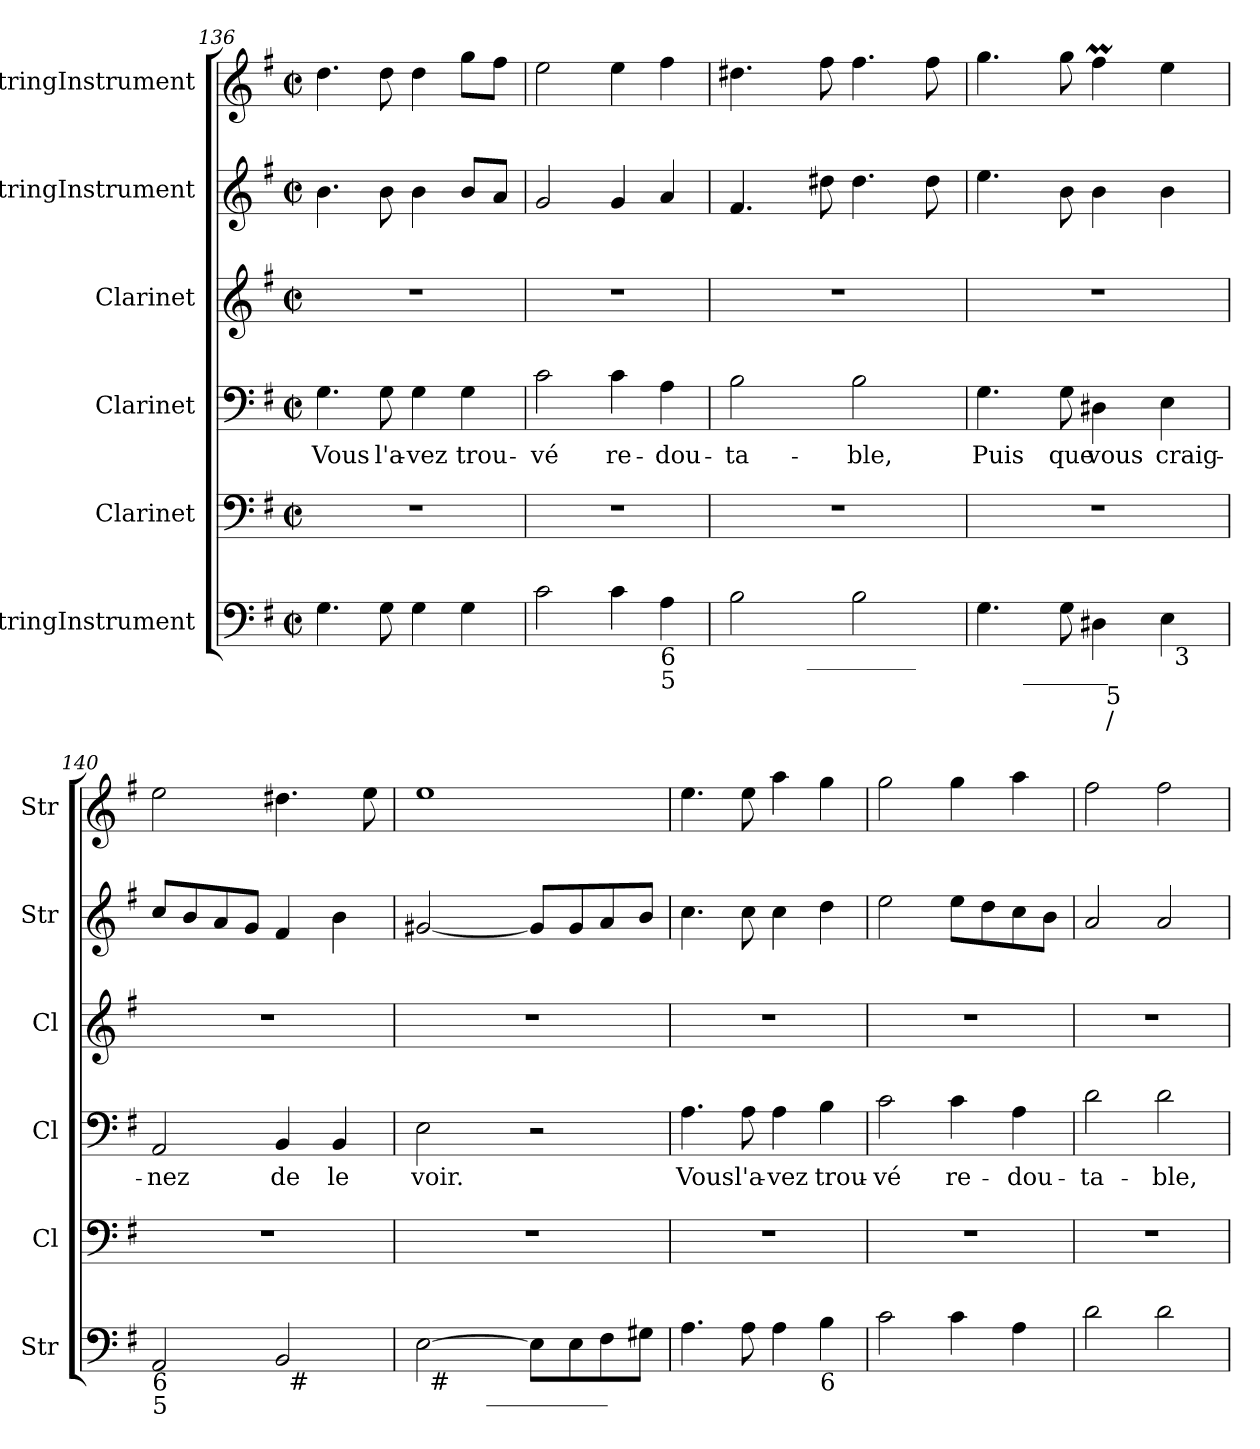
**kern	**kern	**kern	**text	**kern	**kern	**kern
*part6	*part5	*part4	*part4	*part3	*part2	*part1
*staff6	*staff5	*staff4	*staff4	*staff3	*staff2	*staff1
*I"StringInstrument	*I"Clarinet	*I"Clarinet	*	*I"Clarinet	*I"StringInstrument	*I"StringInstrument
*I'Str	*I'Cl	*I'Cl	*	*I'Cl	*I'Str	*I'Str
*clefF4	*clefF4	*clefF4	*	*clefG2	*clefG2	*clefG2
*	*ITrd1c2	*ITrd1c2	*	*ITrd1c2	*	*
*k[f#]	*k[b-]	*k[b-]	*	*k[b-]	*k[f#]	*k[f#]
*G:	*F:	*F:	*	*F:	*G:	*G:
*M2/2	*M2/2	*M2/2	*	*M2/2	*M2/2	*M2/2
*met(c|)	*met(c|)	*met(c|)	*	*met(c|)	*met(c|)	*met(c|)
=136	=136	=136	=136	=136	=136	=136
4.G\	1r	4.F\	Vous	1r	4.b\	4.dd\
8G\	.	8F\	l'a-	.	8b\	8dd\
4G\	.	4F\	-vez	.	4b\	4dd\
4G\	.	4F\	trou-	.	8b/L	8gg\L
.	.	.	.	.	8a/J	8ff#\J
=137	=137	=137	=137	=137	=137	=137
2c\	1r	2B-\	-vé	1r	2g/	2ee\
4c\	.	4B-\	re-	.	4g/	4ee\
!LO:TX:b:t=6\n5	!	!	!	!	!	!
4A\	.	4G\	-dou-	.	4a/	4ff#\
!!LO:PB:g=z
=138	=138	=138	=138	=138	=138	=138
!LO:TX:b:t=#	!	!	!	!	!	!
*^	*	*	*	*	*	*
2B\	4ryy	1r	2A\	-ta-	1r	4.f#/	4.dd#X\
.	16.ryy	.	.	.	.	.	.
!	!LO:TX:b:t=_________	!	!	!	!	!	!
.	2ryy	.	.	.	.	.	.
.	.	.	.	.	.	8dd#X\	8ff#\
2B\	.	.	2A\	-ble,	.	4.dd#\	4.ff#\
.	8ryy	.	.	.	.	.	.
.	.	.	.	.	.	8dd#\	8ff#\
.	32ryy	.	.	.	.	.	.
=139	=139	=139	=139	=139	=139	=139	=139
!LO:TX:b:t=6	!	!	!	!	!	!	!
*^	*^	*	*	*	*	*	*
4.G\	8..ryy	2ryy	2ryy	1r	4.F\	Puis	1r	4.ee\	4.gg\
!	!LO:TX:b:t=_______	!	!	!	!	!	!	!	!
.	2ryy	.	.	.	.	.	.	.	.
8G\	.	.	.	.	8F\	que	.	8b\	8gg\
4D#X\	.	32ryy	4ryy	.	4C#X\	vous	.	4b\	4ff#m\
!	!	!LO:TX:b:t=5	!	!	!	!	!	!	!
!	!	!LO:TX:b:t=/	!	!	!	!	!	!	!
.	.	4...ryy	.	.	.	.	.	.	.
.	4ryy	.	.	.	.	.	.	.	.
4E\	.	.	32ryy	.	4D\	craig-	.	4b\	4ee\
!	!	!	!LO:TX:b:t=3	!	!	!	!	!	!
.	.	.	8..ryy	.	.	.	.	.	.
.	32ryy	.	.	.	.	.	.	.	.
=140	=140	=140	=140	=140	=140	=140	=140	=140	=140
!LO:TX:b:t=6\n5	!	!	!	!	!	!	!	!	!
*	*v	*v	*v	*	*	*	*	*	*
2AA/	2ryy	1r	2GG/	-nez	1r	8cc/L	2ee\
.	.	.	.	.	.	8b/	.
.	.	.	.	.	.	8a/	.
.	.	.	.	.	.	8g/J	.
2BB/	32ryy	.	4AA/	de	.	4f#/	4.dd#X\
!	!LO:TX:b:t=#	!	!	!	!	!	!
.	4...ryy	.	.	.	.	.	.
.	.	.	4AA/	le	.	4b\	.
.	.	.	.	.	.	.	8ee\
=141	=141	=141	=141	=141	=141	=141	=141
*	*^	*	*	*	*	*	*
[2E\	32ryy	4ryy	1r	2D\	voir.	1r	[2g#X/	1ee
!	!LO:TX:b:t=#	!	!	!	!	!	!	!
.	2ryy	.	.	.	.	.	.	.
.	.	32ryy	.	.	.	.	.	.
!	!	!LO:TX:b:t=__________	!	!	!	!	!	!
.	.	2ryy	.	.	.	.	.	.
8E\L]	.	.	.	2r	.	.	8g#/L]	.
.	4...ryy	.	.	.	.	.	.	.
8E\	.	.	.	.	.	.	8g#/	.
8F#\	.	.	.	.	.	.	8a/	.
.	.	8..ryy	.	.	.	.	.	.
8G#X\J	.	.	.	.	.	.	8b/J	.
*v	*v	*v	*	*	*	*	*	*
!!LO:LB:g=z
=142	=142	=142	=142	=142	=142	=142
4.A\	1r	4.G\	Vous	1r	4.cc\	4.ee\
8A\	.	8G\	l'a-	.	8cc\	8ee\
4A\	.	4G\	-vez	.	4cc\	4aa\
!LO:TX:b:t=6	!	!	!	!	!	!
4B\	.	4A\	trou-	.	4dd\	4gg\
=143	=143	=143	=143	=143	=143	=143
2c\	1r	2B-\	-vé	1r	2ee\	2gg\
4c\	.	4B-\	re-	.	8ee\L	4gg\
.	.	.	.	.	8dd\	.
4A\	.	4G\	-dou-	.	8cc\	4aa\
.	.	.	.	.	8b\J	.
=144	=144	=144	=144	=144	=144	=144
2d\	1r	2c\	-ta-	1r	2a/	2ff#\
2d\	.	2c\	-ble,	.	2a/	2ff#\
=	=	=	=	=	=	=
*-	*-	*-	*-	*-	*-	*-
